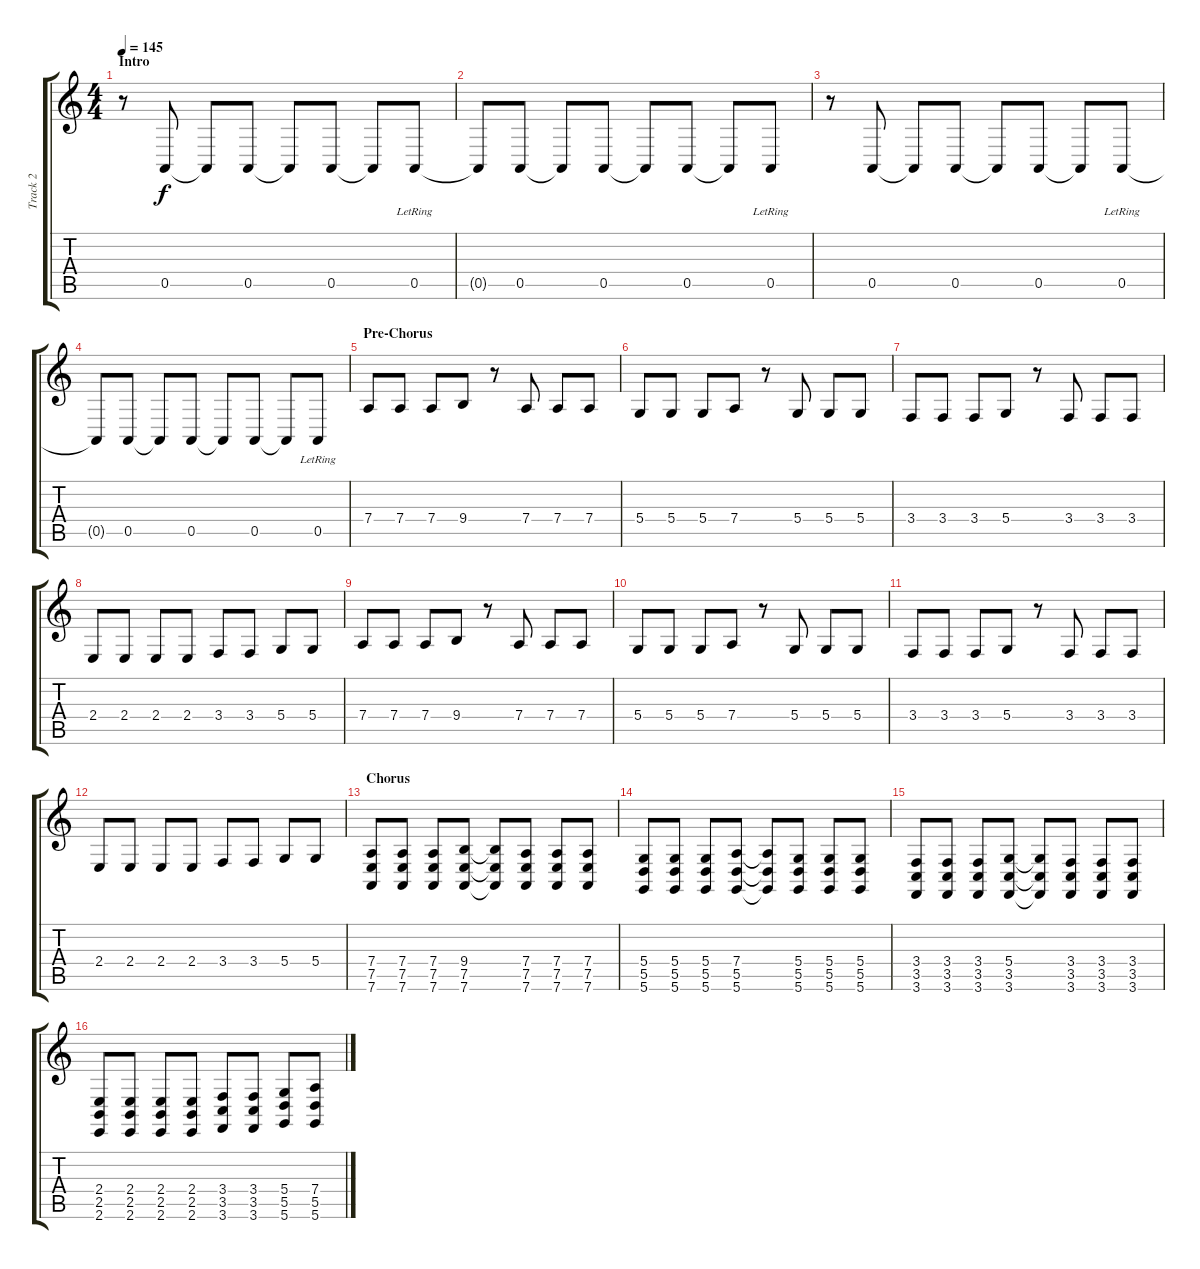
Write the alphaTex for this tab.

\track ("Track 2" "Track 2") {instrument orchestralharp}
\staff {score tabs}
\tuning (E4 B3 G3 D3 A2 D2) {hide}
\ts (4 4)
\section ("" "Intro")
\tempo 145
\clef g2
\ks c
r.8{dy f instrument orchestralharp} 0.5.8 0.5{t}.8 0.5.8 0.5{t}.8 0.5.8 0.5{t}.8 0.5{lr}.8 |
0.5{t}.8 0.5.8 0.5{t}.8 0.5.8 0.5{t}.8 0.5.8 0.5{t}.8 0.5{lr}.8 |
r.8 0.5.8 0.5{t}.8 0.5.8 0.5{t}.8 0.5.8 0.5{t}.8 0.5{lr}.8 |
0.5{t}.8 0.5.8 0.5{t}.8 0.5.8 0.5{t}.8 0.5.8 0.5{t}.8 0.5{lr}.8 |
\section ("" "Pre-Chorus")
7.4.8 7.4.8 7.4.8 9.4.8 r.8 7.4.8 7.4.8 7.4.8 |
5.4.8 5.4.8 5.4.8 7.4.8 r.8 5.4.8 5.4.8 5.4.8 |
3.4.8 3.4.8 3.4.8 5.4.8 r.8 3.4.8 3.4.8 3.4.8 |
2.4.8 2.4.8 2.4.8 2.4.8 3.4.8 3.4.8 5.4.8 5.4.8 |
7.4.8 7.4.8 7.4.8 9.4.8 r.8 7.4.8 7.4.8 7.4.8 |
5.4.8 5.4.8 5.4.8 7.4.8 r.8 5.4.8 5.4.8 5.4.8 |
3.4.8 3.4.8 3.4.8 5.4.8 r.8 3.4.8 3.4.8 3.4.8 |
2.4.8 2.4.8 2.4.8 2.4.8 3.4.8 3.4.8 5.4.8 5.4.8 |
\section ("" "Chorus")
(7.4 7.5 7.6).8 (7.4 7.5 7.6).8 (7.4 7.5 7.6).8 (9.4 7.5 7.6).8 (9.4{t} 7.5{t} 7.6{t}).8 (7.4 7.5 7.6).8 (7.4 7.5 7.6).8 (7.4 7.5 7.6).8 |
(5.4 5.5 5.6).8 (5.4 5.5 5.6).8 (5.4 5.5 5.6).8 (7.4 5.5 5.6).8 (7.4{t} 5.5{t} 5.6{t}).8 (5.4 5.5 5.6).8 (5.4 5.5 5.6).8 (5.4 5.5 5.6).8 |
(3.4 3.5 3.6).8 (3.4 3.5 3.6).8 (3.4 3.5 3.6).8 (5.4 3.5 3.6).8 (5.4{t} 3.5{t} 3.6{t}).8 (3.4 3.5 3.6).8 (3.4 3.5 3.6).8 (3.4 3.5 3.6).8 |
(2.4 2.5 2.6).8 (2.4 2.5 2.6).8 (2.4 2.5 2.6).8 (2.4 2.5 2.6).8 (3.4 3.5 3.6).8 (3.4 3.5 3.6).8 (5.4 5.5 5.6).8 (7.4 5.5 5.6).8
